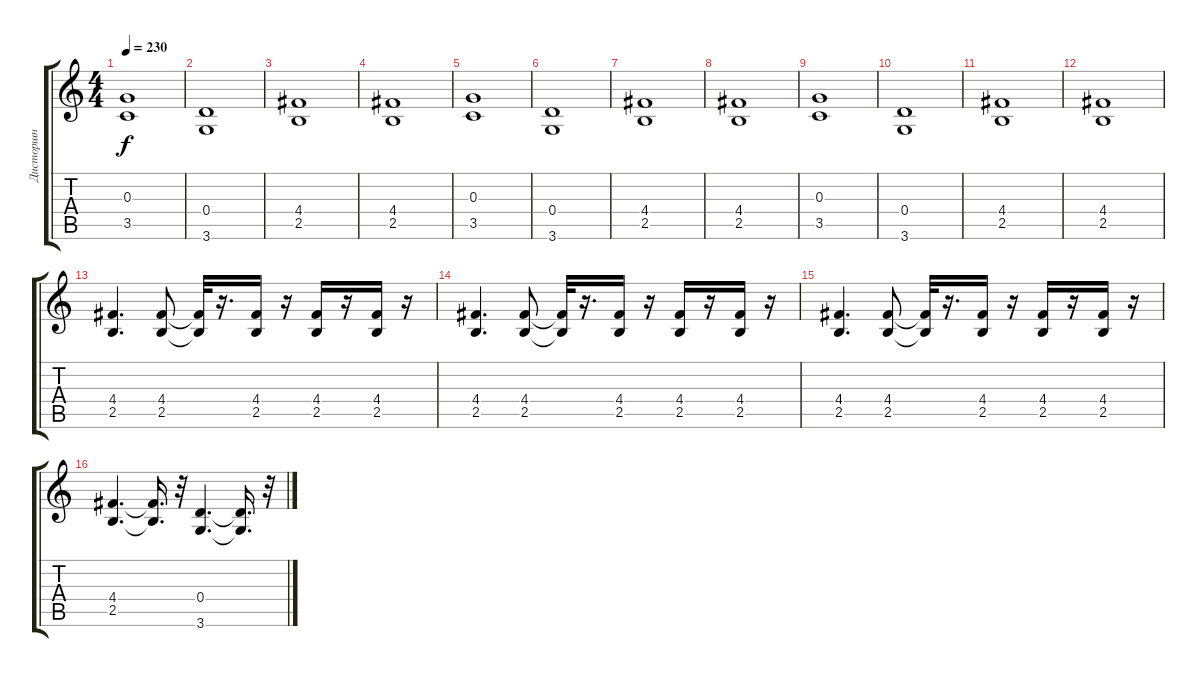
\track ("Дисторшн" "Дисторшн") {instrument distortionguitar}
\staff {score tabs}
\tuning (E4 B3 G3 D3 A2 E2) {hide}
\ts (4 4)
\tempo 230
\clef g2
\ks c
(0.3 3.5).1{dy f} |
(0.4 3.6).1 |
(4.4 2.5).1 |
(4.4 2.5).1 |
(0.3 3.5).1 |
(0.4 3.6).1 |
(4.4 2.5).1 |
(4.4 2.5).1 |
(0.3 3.5).1 |
(0.4 3.6).1 |
(4.4 2.5).1 |
(4.4 2.5).1 |
(4.4 2.5).4{d} (4.4 2.5).8 (4.4{t} 2.5{t}).32 r.16{d} (4.4 2.5).16 r.16 (4.4 2.5).16 r.16 (4.4 2.5).16 r.16 |
(4.4 2.5).4{d} (4.4 2.5).8 (4.4{t} 2.5{t}).32 r.16{d} (4.4 2.5).16 r.16 (4.4 2.5).16 r.16 (4.4 2.5).16 r.16 |
(4.4 2.5).4{d} (4.4 2.5).8 (4.4{t} 2.5{t}).32 r.16{d} (4.4 2.5).16 r.16 (4.4 2.5).16 r.16 (4.4 2.5).16 r.16 |
(4.4 2.5).4{d} (4.4{t} 2.5{t}).16{d} r.32 (0.4 3.6).4{d} (0.4{t} 3.6{t}).16{d} r.32
